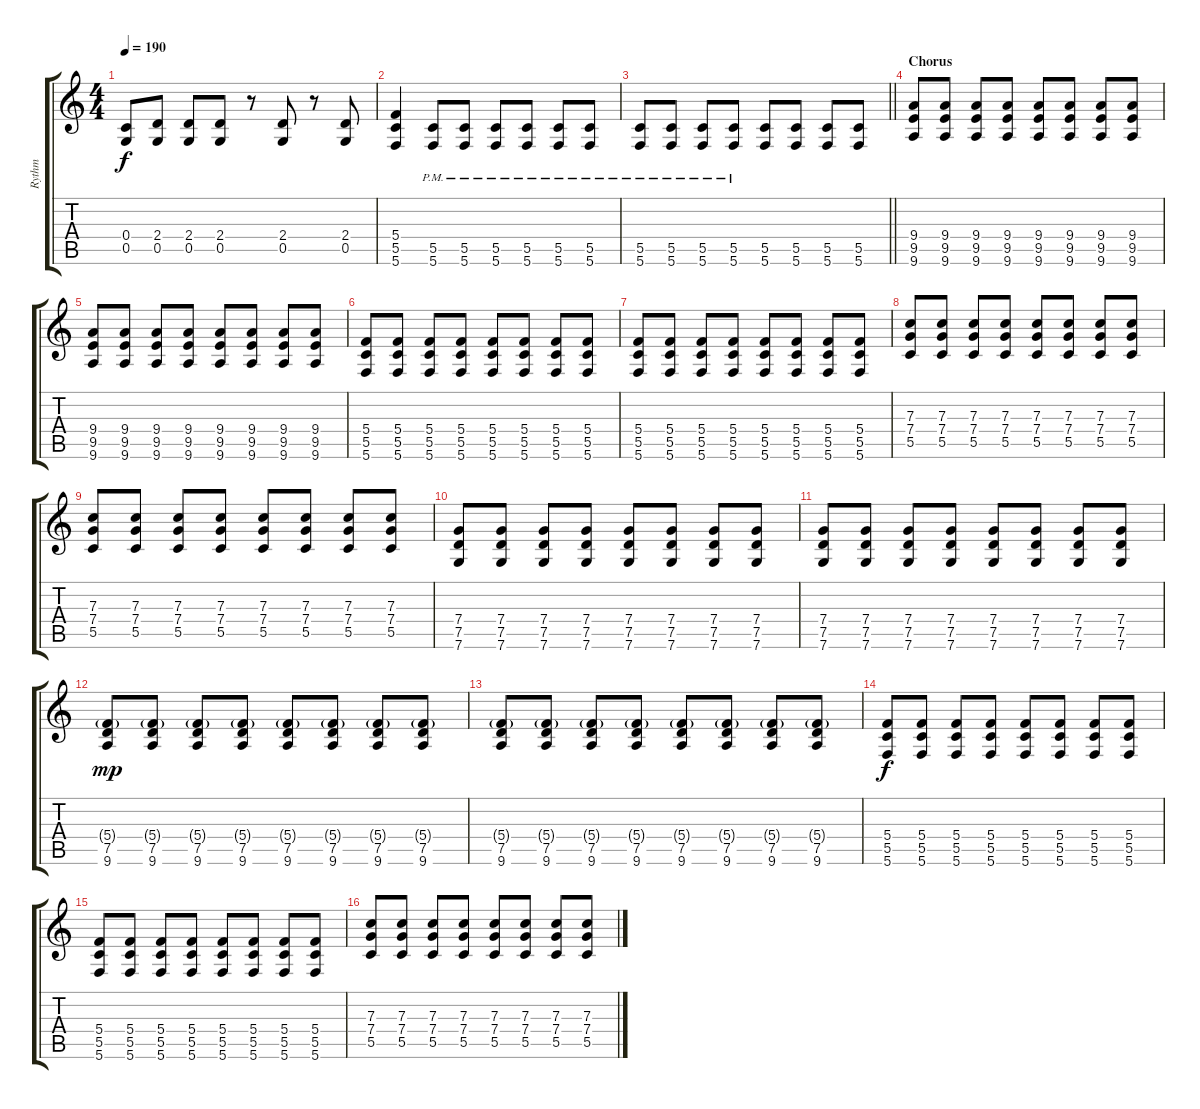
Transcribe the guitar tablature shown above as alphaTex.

\track ("Rythm" "Rythm") {instrument distortionguitar}
\staff {score tabs}
\tuning (D4 A3 F3 C3 G2 C2) {hide}
\ts (4 4)
\tempo 190
\clef g2
\ks c
(0.4 0.5).8{dy f} (2.4 0.5).8 (2.4 0.5).8 (2.4 0.5).8 r.8 (2.4 0.5).8 r.8 (2.4 0.5).8 |
(5.4 5.5 5.6).4 (5.5{pm} 5.6{pm}).8 (5.5{pm} 5.6{pm}).8 (5.5{pm} 5.6{pm}).8 (5.5{pm} 5.6{pm}).8 (5.5{pm} 5.6{pm}).8 (5.5{pm} 5.6{pm}).8 |
\barLineRight lightlight
(5.5{pm} 5.6{pm}).8 (5.5{pm} 5.6{pm}).8 (5.5{pm} 5.6{pm}).8 (5.5{pm} 5.6{pm}).8 (5.5 5.6).8 (5.5 5.6).8 (5.5 5.6).8 (5.5 5.6).8 |
\section ("" "Chorus")
(9.4 9.5 9.6).8 (9.4 9.5 9.6).8 (9.4 9.5 9.6).8 (9.4 9.5 9.6).8 (9.4 9.5 9.6).8 (9.4 9.5 9.6).8 (9.4 9.5 9.6).8 (9.4 9.5 9.6).8 |
(9.4 9.5 9.6).8 (9.4 9.5 9.6).8 (9.4 9.5 9.6).8 (9.4 9.5 9.6).8 (9.4 9.5 9.6).8 (9.4 9.5 9.6).8 (9.4 9.5 9.6).8 (9.4 9.5 9.6).8 |
(5.4 5.5 5.6).8 (5.4 5.5 5.6).8 (5.4 5.5 5.6).8 (5.4 5.5 5.6).8 (5.4 5.5 5.6).8 (5.4 5.5 5.6).8 (5.4 5.5 5.6).8 (5.4 5.5 5.6).8 |
(5.4 5.5 5.6).8 (5.4 5.5 5.6).8 (5.4 5.5 5.6).8 (5.4 5.5 5.6).8 (5.4 5.5 5.6).8 (5.4 5.5 5.6).8 (5.4 5.5 5.6).8 (5.4 5.5 5.6).8 |
(7.3 7.4 5.5).8 (7.3 7.4 5.5).8 (7.3 7.4 5.5).8 (7.3 7.4 5.5).8 (7.3 7.4 5.5).8 (7.3 7.4 5.5).8 (7.3 7.4 5.5).8 (7.3 7.4 5.5).8 |
(7.3 7.4 5.5).8 (7.3 7.4 5.5).8 (7.3 7.4 5.5).8 (7.3 7.4 5.5).8 (7.3 7.4 5.5).8 (7.3 7.4 5.5).8 (7.3 7.4 5.5).8 (7.3 7.4 5.5).8 |
(7.4 7.5 7.6).8 (7.4 7.5 7.6).8 (7.4 7.5 7.6).8 (7.4 7.5 7.6).8 (7.4 7.5 7.6).8 (7.4 7.5 7.6).8 (7.4 7.5 7.6).8 (7.4 7.5 7.6).8 |
(7.4 7.5 7.6).8 (7.4 7.5 7.6).8 (7.4 7.5 7.6).8 (7.4 7.5 7.6).8 (7.4 7.5 7.6).8 (7.4 7.5 7.6).8 (7.4 7.5 7.6).8 (7.4 7.5 7.6).8 |
(5.4{g} 7.5 9.6).8{dy mp} (5.4{g} 7.5 9.6).8 (5.4{g} 7.5 9.6).8 (5.4{g} 7.5 9.6).8 (5.4{g} 7.5 9.6).8 (5.4{g} 7.5 9.6).8 (5.4{g} 7.5 9.6).8 (5.4{g} 7.5 9.6).8 |
(5.4{g} 7.5 9.6).8 (5.4{g} 7.5 9.6).8 (5.4{g} 7.5 9.6).8 (5.4{g} 7.5 9.6).8 (5.4{g} 7.5 9.6).8 (5.4{g} 7.5 9.6).8 (5.4{g} 7.5 9.6).8 (5.4{g} 7.5 9.6).8 |
(5.4 5.5 5.6).8{dy f} (5.4 5.5 5.6).8 (5.4 5.5 5.6).8 (5.4 5.5 5.6).8 (5.4 5.5 5.6).8 (5.4 5.5 5.6).8 (5.4 5.5 5.6).8 (5.4 5.5 5.6).8 |
(5.4 5.5 5.6).8 (5.4 5.5 5.6).8 (5.4 5.5 5.6).8 (5.4 5.5 5.6).8 (5.4 5.5 5.6).8 (5.4 5.5 5.6).8 (5.4 5.5 5.6).8 (5.4 5.5 5.6).8 |
(7.3 7.4 5.5).8 (7.3 7.4 5.5).8 (7.3 7.4 5.5).8 (7.3 7.4 5.5).8 (7.3 7.4 5.5).8 (7.3 7.4 5.5).8 (7.3 7.4 5.5).8 (7.3 7.4 5.5).8
